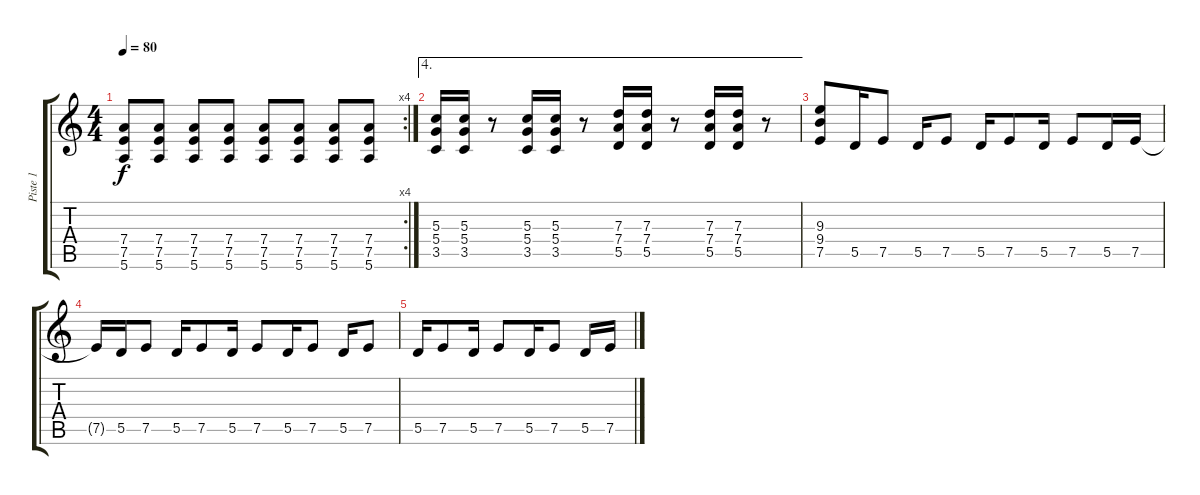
\track ("Piste 1" "Piste 1") {instrument distortionguitar}
\staff {score tabs}
\tuning (E4 B3 G3 D3 A2 E2) {hide}
\rc 4
\ts (4 4)
\tempo 80
\clef g2
\ks c
(7.4 7.5 5.6).8{dy f} (7.4 7.5 5.6).8 (7.4 7.5 5.6).8 (7.4 7.5 5.6).8 (7.4 7.5 5.6).8 (7.4 7.5 5.6).8 (7.4 7.5 5.6).8 (7.4 7.5 5.6).8 |
\ae 4
(5.3 5.4 3.5).16 (5.3 5.4 3.5).16 r.8 (5.3 5.4 3.5).16 (5.3 5.4 3.5).16 r.8 (7.3 7.4 5.5).16 (7.3 7.4 5.5).16 r.8 (7.3 7.4 5.5).16 (7.3 7.4 5.5).16 r.8 |
(9.3 9.4 7.5).8 5.5.16 7.5.8 5.5.16 7.5.8 5.5.16 7.5.8 5.5.16 7.5.8 5.5.16 7.5.16 |
7.5{t}.16 5.5.16 7.5.8 5.5.16 7.5.8 5.5.16 7.5.8 5.5.16 7.5.8 5.5.16 7.5.8 |
5.5.16 7.5.8 5.5.16 7.5.8 5.5.16 7.5.8 5.5.16 7.5.16
